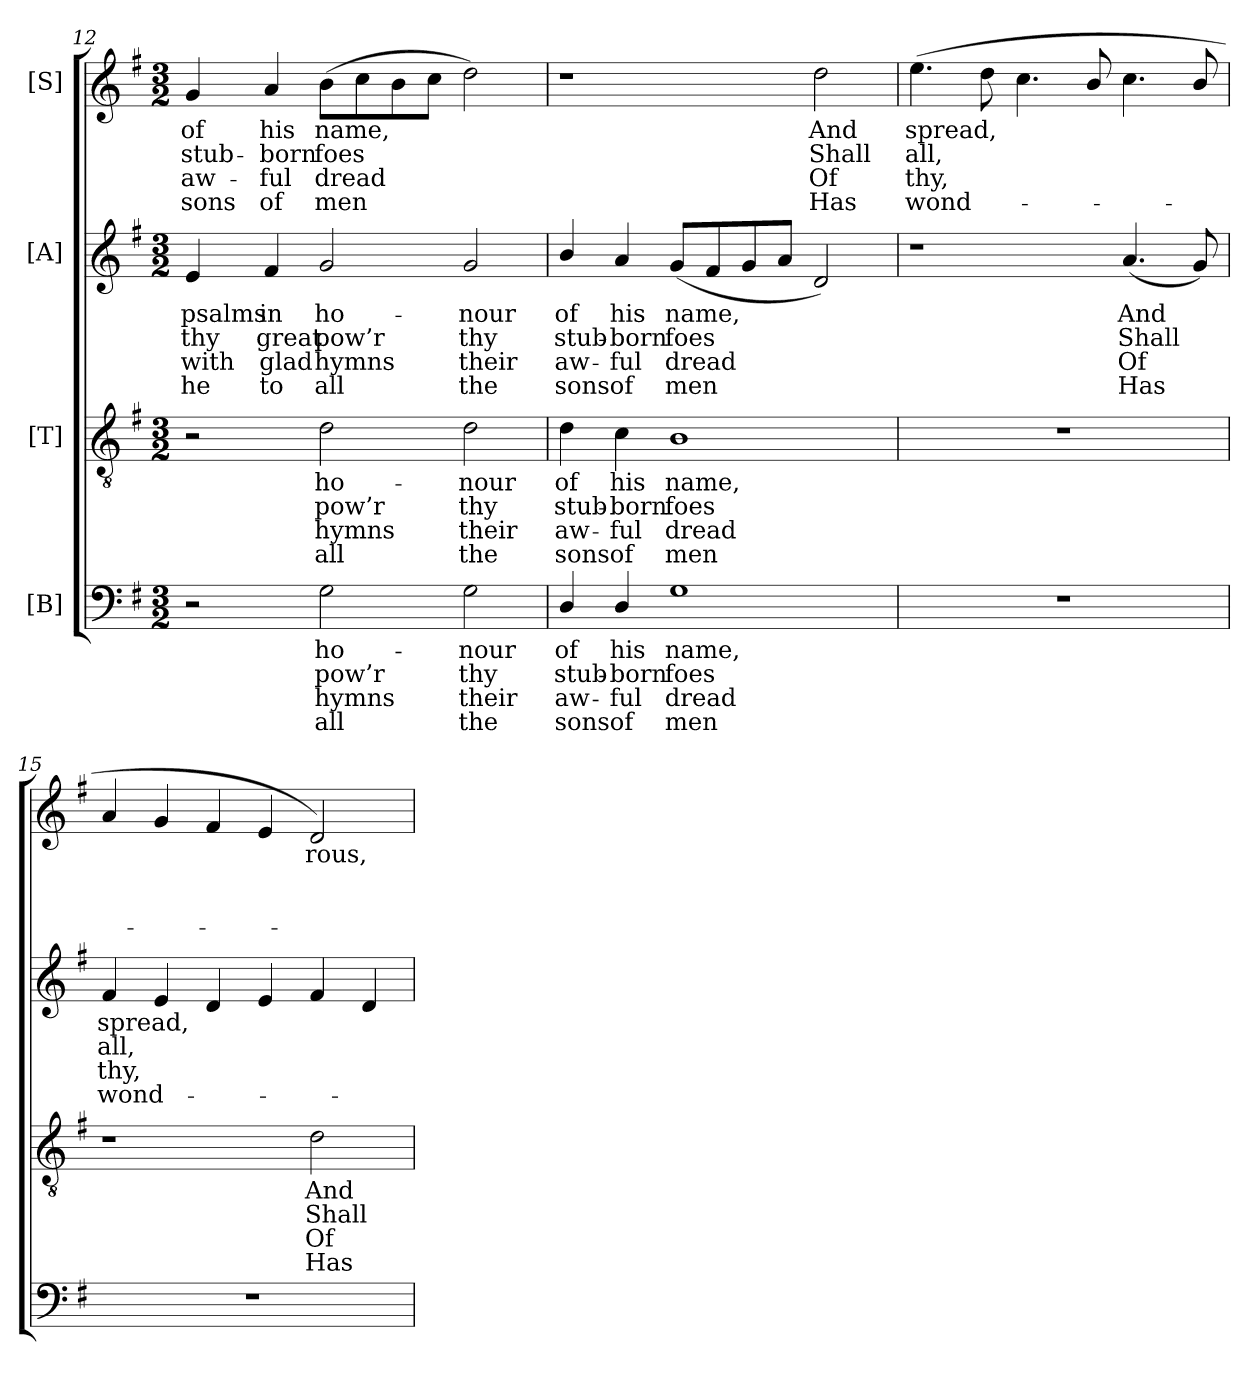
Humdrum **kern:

**kern	**text	**text	**text	**text	**kern	**text	**text	**text	**text	**kern	**text	**text	**text	**text	**kern	**text	**text	**text	**text
*part4	*part4	*part4	*part4	*part4	*part3	*part3	*part3	*part3	*part3	*part2	*part2	*part2	*part2	*part2	*part1	*part1	*part1	*part1	*part1
*staff4	*staff4	*staff4	*staff4	*staff4	*staff3	*staff3	*staff3	*staff3	*staff3	*staff2	*staff2	*staff2	*staff2	*staff2	*staff1	*staff1	*staff1	*staff1	*staff1
*I"[B]	*	*	*	*	*I"[T]	*	*	*	*	*I"[A]	*	*	*	*	*I"[S]	*	*	*	*
!!LO:PB:g=z
*clefF4	*	*	*	*	*clefGv2	*	*	*	*	*clefG2	*	*	*	*	*clefG2	*	*	*	*
*	*	*	*	*	*ITrd7c12	*	*	*	*	*	*	*	*	*	*	*	*	*	*
*k[f#]	*	*	*	*	*k[f#]	*	*	*	*	*k[f#]	*	*	*	*	*k[f#]	*	*	*	*
*G:	*	*	*	*	*G:	*	*	*	*	*G:	*	*	*	*	*G:	*	*	*	*
*M3/2	*	*	*	*	*M3/2	*	*	*	*	*M3/2	*	*	*	*	*M3/2	*	*	*	*
=12	=12	=12	=12	=12	=12	=12	=12	=12	=12	=12	=12	=12	=12	=12	=12	=12	=12	=12	=12
!	!	!	!	!	!	!	!	!	!	!	!LO:LY:b:color=#000000	!LO:LY:b:color=#000000	!LO:LY:b:color=#000000	!LO:LY:b:color=#000000	!	!	!	!	!
!	!	!	!	!	!	!	!	!	!	!	!	!	!	!	!	!LO:LY:b:color=#000000	!LO:LY:b:color=#000000	!LO:LY:b:color=#000000	!LO:LY:b:color=#000000
2r	.	.	.	.	2r	.	.	.	.	4ei/	psalms	thy	with	he	4gi/	of	stub-	aw-	-sons
!	!	!	!	!	!	!	!	!	!	!	!LO:LY:b:color=#000000	!LO:LY:b:color=#000000	!LO:LY:b:color=#000000	!LO:LY:b:color=#000000	!	!	!	!	!
!	!	!	!	!	!	!	!	!	!	!	!	!	!	!	!	!LO:LY:b:color=#000000	!LO:LY:b:color=#000000	!LO:LY:b:color=#000000	!LO:LY:b:color=#000000
.	.	.	.	.	.	.	.	.	.	4f#i/	in	great	glad	to	4ai/	his	-born	ful	of
!	!LO:LY:b:color=#000000	!LO:LY:b:color=#000000	!LO:LY:b:color=#000000	!LO:LY:b:color=#000000	!	!	!	!	!	!	!	!	!	!	!	!	!	!	!
!	!	!	!	!	!	!LO:LY:b:color=#000000	!LO:LY:b:color=#000000	!LO:LY:b:color=#000000	!LO:LY:b:color=#000000	!	!	!	!	!	!	!	!	!	!
!	!	!	!	!	!	!	!	!	!	!	!LO:LY:b:color=#000000	!LO:LY:b:color=#000000	!LO:LY:b:color=#000000	!LO:LY:b:color=#000000	!	!	!	!	!
!	!	!	!	!	!	!	!	!	!	!	!	!	!	!	!	!LO:LY:b:color=#000000	!LO:LY:b:color=#000000	!LO:LY:b:color=#000000	!LO:LY:b:color=#000000
2Gi\	ho-	pow’r	hymns	all	2Di\	ho-	pow’r	hymns	all	2gi/	ho-	pow’r	hymns	all	(8bi\L	name,	foes	dread	men
.	.	.	.	.	.	.	.	.	.	.	.	.	.	.	8cci\	.	.	.	.
.	.	.	.	.	.	.	.	.	.	.	.	.	.	.	8bi\	.	.	.	.
.	.	.	.	.	.	.	.	.	.	.	.	.	.	.	8cci\J	.	.	.	.
!	!LO:LY:b:color=#000000	!LO:LY:b:color=#000000	!LO:LY:b:color=#000000	!LO:LY:b:color=#000000	!	!	!	!	!	!	!	!	!	!	!	!	!	!	!
!	!	!	!	!	!	!LO:LY:b:color=#000000	!LO:LY:b:color=#000000	!LO:LY:b:color=#000000	!LO:LY:b:color=#000000	!	!	!	!	!	!	!	!	!	!
!	!	!	!	!	!	!	!	!	!	!	!LO:LY:b:color=#000000	!LO:LY:b:color=#000000	!LO:LY:b:color=#000000	!LO:LY:b:color=#000000	!	!	!	!	!
2Gi\	-nour	thy	their	the	2Di\	-nour	thy	their	the	2gi/	-nour	thy	their	the	2ddi\)	.	.	.	.
=13	=13	=13	=13	=13	=13	=13	=13	=13	=13	=13	=13	=13	=13	=13	=13	=13	=13	=13	=13
!	!LO:LY:b:color=#000000	!LO:LY:b:color=#000000	!LO:LY:b:color=#000000	!LO:LY:b:color=#000000	!	!	!	!	!	!	!	!	!	!	!	!	!	!	!
!	!	!	!	!	!	!LO:LY:b:color=#000000	!LO:LY:b:color=#000000	!LO:LY:b:color=#000000	!LO:LY:b:color=#000000	!	!	!	!	!	!	!	!	!	!
!	!	!	!	!	!	!	!	!	!	!	!LO:LY:b:color=#000000	!LO:LY:b:color=#000000	!LO:LY:b:color=#000000	!LO:LY:b:color=#000000	!	!	!	!	!
4Di/	of	stub-	aw-	-sons	4Di\	of	stub-	aw-	-sons	4bi/	of	stub-	aw-	-sons	1r	.	.	.	.
!	!LO:LY:b:color=#000000	!LO:LY:b:color=#000000	!LO:LY:b:color=#000000	!LO:LY:b:color=#000000	!	!	!	!	!	!	!	!	!	!	!	!	!	!	!
!	!	!	!	!	!	!LO:LY:b:color=#000000	!LO:LY:b:color=#000000	!LO:LY:b:color=#000000	!LO:LY:b:color=#000000	!	!	!	!	!	!	!	!	!	!
!	!	!	!	!	!	!	!	!	!	!	!LO:LY:b:color=#000000	!LO:LY:b:color=#000000	!LO:LY:b:color=#000000	!LO:LY:b:color=#000000	!	!	!	!	!
4Di/	his	-born	ful	of	4Ci\	his	-born	ful	of	4ai/	his	-born	ful	of	.	.	.	.	.
!	!LO:LY:b:color=#000000	!LO:LY:b:color=#000000	!LO:LY:b:color=#000000	!LO:LY:b:color=#000000	!	!	!	!	!	!	!	!	!	!	!	!	!	!	!
!	!	!	!	!	!	!LO:LY:b:color=#000000	!LO:LY:b:color=#000000	!LO:LY:b:color=#000000	!LO:LY:b:color=#000000	!	!	!	!	!	!	!	!	!	!
!	!	!	!	!	!	!	!	!	!	!	!LO:LY:b:color=#000000	!LO:LY:b:color=#000000	!LO:LY:b:color=#000000	!LO:LY:b:color=#000000	!	!	!	!	!
1Gi	name,	foes	dread	men	1BBi	name,	foes	dread	men	(8gi/L	name,	foes	dread	men	.	.	.	.	.
.	.	.	.	.	.	.	.	.	.	8f#i/	.	.	.	.	.	.	.	.	.
.	.	.	.	.	.	.	.	.	.	8gi/	.	.	.	.	.	.	.	.	.
.	.	.	.	.	.	.	.	.	.	8ai/J	.	.	.	.	.	.	.	.	.
!	!	!	!	!	!	!	!	!	!	!	!	!	!	!	!	!LO:LY:b:color=#000000	!LO:LY:b:color=#000000	!LO:LY:b:color=#000000	!LO:LY:b:color=#000000
.	.	.	.	.	.	.	.	.	.	2di/)	.	.	.	.	2ddi\	And	Shall	Of	Has
=14	=14	=14	=14	=14	=14	=14	=14	=14	=14	=14	=14	=14	=14	=14	=14	=14	=14	=14	=14
!LO:N:vis=1	!	!	!	!	!LO:N:vis=1	!	!	!	!	!	!	!	!	!	!	!	!	!	!
!	!	!	!	!	!	!	!	!	!	!	!	!	!	!	!	!LO:LY:b:color=#000000	!LO:LY:b:color=#000000	!LO:LY:b:color=#000000	!LO:LY:b:color=#000000
1.r	.	.	.	.	1.r	.	.	.	.	1r	.	.	.	.	(4.eei\	spread,	all,	thy,	wond-
.	.	.	.	.	.	.	.	.	.	.	.	.	.	.	8ddi\	.	.	.	.
.	.	.	.	.	.	.	.	.	.	.	.	.	.	.	4.cci\	.	.	.	.
.	.	.	.	.	.	.	.	.	.	.	.	.	.	.	8bi/	.	.	.	.
!	!	!	!	!	!	!	!	!	!	!	!LO:LY:b:color=#000000	!LO:LY:b:color=#000000	!LO:LY:b:color=#000000	!LO:LY:b:color=#000000	!	!	!	!	!
.	.	.	.	.	.	.	.	.	.	(4.ai/	And	Shall	Of	Has	4.cci\	.	.	.	.
.	.	.	.	.	.	.	.	.	.	8gi/)	.	.	.	.	8bi/	.	.	.	.
=15	=15	=15	=15	=15	=15	=15	=15	=15	=15	=15	=15	=15	=15	=15	=15	=15	=15	=15	=15
!LO:N:vis=1	!	!	!	!	!	!	!	!	!	!	!	!	!	!	!	!	!	!	!
!	!	!	!	!	!	!	!	!	!	!	!LO:LY:b:color=#000000	!LO:LY:b:color=#000000	!LO:LY:b:color=#000000	!LO:LY:b:color=#000000	!	!	!	!	!
1.r	.	.	.	.	1r	.	.	.	.	4f#i/	spread,	all,	thy,	wond-	4ai/	.	.	.	.
.	.	.	.	.	.	.	.	.	.	4ei/	.	.	.	.	4gi/	.	.	.	.
.	.	.	.	.	.	.	.	.	.	4di/	.	.	.	.	4f#i/	.	.	.	.
.	.	.	.	.	.	.	.	.	.	4ei/	.	.	.	.	4ei/	.	.	.	.
!	!	!	!	!	!	!LO:LY:b:color=#000000	!LO:LY:b:color=#000000	!LO:LY:b:color=#000000	!LO:LY:b:color=#000000	!	!	!	!	!	!	!	!	!	!
!	!	!	!	!	!	!	!	!	!	!	!	!	!	!	!	!LO:LY:b:color=#000000	!	!	!
.	.	.	.	.	2Di\	And	Shall	Of	Has	4f#i/	.	.	.	.	2di/)	-rous,	.	.	.
.	.	.	.	.	.	.	.	.	.	4di/	.	.	.	.	.	.	.	.	.
=	=	=	=	=	=	=	=	=	=	=	=	=	=	=	=	=	=	=	=
*-	*-	*-	*-	*-	*-	*-	*-	*-	*-	*-	*-	*-	*-	*-	*-	*-	*-	*-	*-
